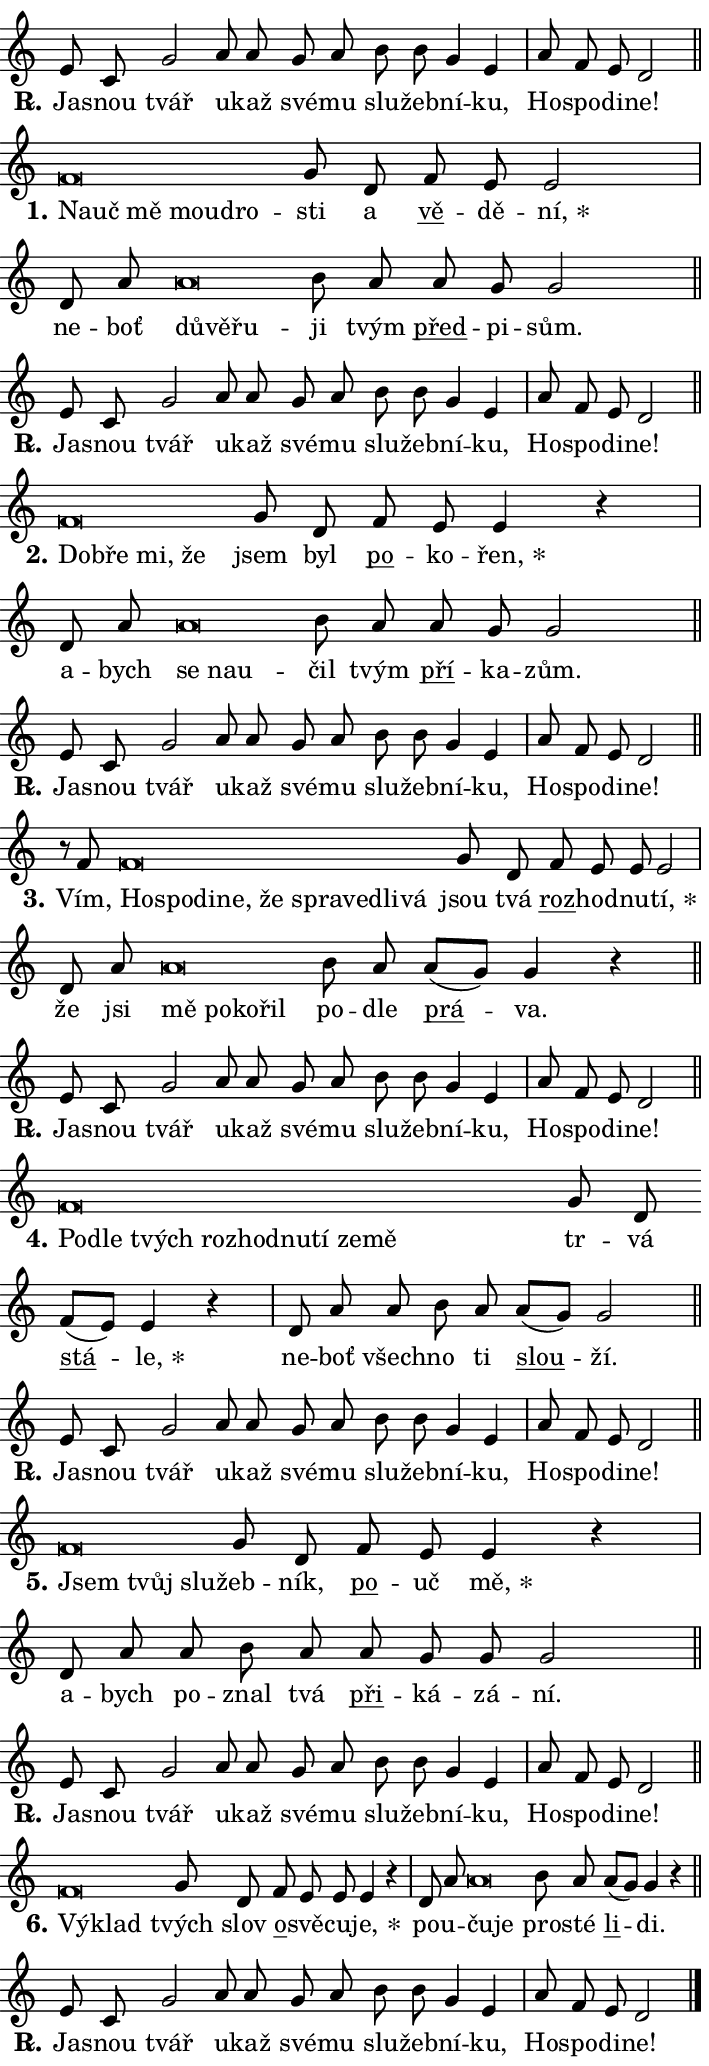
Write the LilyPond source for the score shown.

\version "2.24.0"
\header { tagline = "" }
\paper {
  indent = 0\cm
  top-margin = 0\cm
  right-margin = 0.13\cm % to fit lyric hyphens
  bottom-margin = 0\cm
  left-margin = 0\cm
  paper-width = 12\cm
  page-breaking = #ly:one-page-breaking
  system-system-spacing.basic-distance = #11
  score-system-spacing.basic-distance = #11
  ragged-last = ##f
}


%% Author: Thomas Morley
%% https://lists.gnu.org/archive/html/lilypond-user/2020-05/msg00002.html
#(define (line-position grob)
"Returns position of @var[grob} in current system:
   @code{'start}, if at first time-step
   @code{'end}, if at last time-step
   @code{'middle} otherwise
"
  (let* ((col (ly:item-get-column grob))
         (ln (ly:grob-object col 'left-neighbor))
         (rn (ly:grob-object col 'right-neighbor))
         (col-to-check-left (if (ly:grob? ln) ln col))
         (col-to-check-right (if (ly:grob? rn) rn col))
         (break-dir-left
           (and
             (ly:grob-property col-to-check-left 'non-musical #f)
             (ly:item-break-dir col-to-check-left)))
         (break-dir-right
           (and
             (ly:grob-property col-to-check-right 'non-musical #f)
             (ly:item-break-dir col-to-check-right))))
        (cond ((eqv? 1 break-dir-left) 'start)
              ((eqv? -1 break-dir-right) 'end)
              (else 'middle))))

#(define (tranparent-at-line-position vctor)
  (lambda (grob)
  "Relying on @code{line-position} select the relevant enry from @var{vctor}.
Used to determine transparency,"
    (case (line-position grob)
      ((end) (not (vector-ref vctor 0)))
      ((middle) (not (vector-ref vctor 1)))
      ((start) (not (vector-ref vctor 2))))))

noteHeadBreakVisibility =
#(define-music-function (break-visibility)(vector?)
"Makes @code{NoteHead}s transparent relying on @var{break-visibility}"
#{
  \override NoteHead.transparent =
    #(tranparent-at-line-position break-visibility)
#})

#(define delete-ledgers-for-transparent-note-heads
  (lambda (grob)
    "Reads whether a @code{NoteHead} is transparent.
If so this @code{NoteHead} is removed from @code{'note-heads} from
@var{grob}, which is supposed to be @code{LedgerLineSpanner}.
As a result ledgers are not printed for this @code{NoteHead}"
    (let* ((nhds-array (ly:grob-object grob 'note-heads))
           (nhds-list
             (if (ly:grob-array? nhds-array)
                 (ly:grob-array->list nhds-array)
                 '()))
           ;; Relies on the transparent-property being done before
           ;; Staff.LedgerLineSpanner.after-line-breaking is executed.
           ;; This is fragile ...
           (to-keep
             (remove
               (lambda (nhd)
                 (ly:grob-property nhd 'transparent #f))
               nhds-list)))
      ;; TODO find a better method to iterate over grob-arrays, similiar
      ;; to filter/remove etc for lists
      ;; For now rebuilt from scratch
      (set! (ly:grob-object grob 'note-heads)  '())
      (for-each
        (lambda (nhd)
          (ly:pointer-group-interface::add-grob grob 'note-heads nhd))
        to-keep))))

squashNotes = {
  \override NoteHead.X-extent = #'(-0.2 . 0.2)
  \override NoteHead.Y-extent = #'(-0.75 . 0)
  \override NoteHead.stencil =
    #(lambda (grob)
       (let ((pos (ly:grob-property grob 'staff-position)))
         (begin
           (if (< pos -7) (display "ERROR: Lower brevis then expected\n") (display ""))
           (if (<= pos -6) ly:text-interface::print ly:note-head::print))))
}
unSquashNotes = {
  \revert NoteHead.X-extent
  \revert NoteHead.Y-extent
  \revert NoteHead.stencil
}

hideNotes = \noteHeadBreakVisibility #begin-of-line-visible
unHideNotes = \noteHeadBreakVisibility #all-visible

% work-around for resetting accidentals
% https://lilypond.org/doc/v2.23/Documentation/notation/displaying-rhythms#unmetered-music
cadenzaMeasure = {
  \cadenzaOff
  \partial 1024 s1024
  \cadenzaOn
}

#(define-markup-command (accent layout props text) (markup?)
  "Underline accented syllable"
  (interpret-markup layout props
    #{\markup \override #'(offset . 4.3) \underline { #text }#}))

responsum = \markup \concat {
  "R" \hspace #-1.05 \path #0.1 #'((moveto 0 0.07) (lineto 0.9 0.8)) \hspace #0.05 "."
}

spaceSize = #0.6828661417322834 % exact space size for TeX Gyre Schola

\layout {
  \context {
    \Staff
    \remove "Time_signature_engraver"
    \override LedgerLineSpanner.after-line-breaking = #delete-ledgers-for-transparent-note-heads
  }
  \context {
    \Lyrics {
      \override LyricSpace.minimum-distance = \spaceSize
      \override LyricText.font-name = #"TeX Gyre Schola"
      \override LyricText.font-size = 1
      \override StanzaNumber.font-name = #"TeX Gyre Schola Bold"
      \override StanzaNumber.font-size = 1
    }
  }
  \context {
    \Score 
    \override NoteHead.text =
      #(lambda (grob) 
        (let ((pos (ly:grob-property grob 'staff-position)))
          #{\markup {
            \combine
              \halign #-0.55 \raise #(if (= pos -6) 0 0.5) \override #'(thickness . 2) \draw-line #'(3.2 . 0)
              \musicglyph "noteheads.sM1"
          }#}))
  }
}

% magnetic-lyrics.ily
%
%   written by
%     Jean Abou Samra <jean@abou-samra.fr>
%     Werner Lemberg <wl@gnu.org>
%
%   adapted by
%     Jiri Hon <jiri.hon@gmail.com>
%
% Version 2022-Apr-15

% https://www.mail-archive.com/lilypond-user@gnu.org/msg149350.html

#(define (Left_hyphen_pointer_engraver context)
   "Collect syllable-hyphen-syllable occurrences in lyrics and store
them in properties.  This engraver only looks to the left.  For
example, if the lyrics input is @code{foo -- bar}, it does the
following.

@itemize @bullet
@item
Set the @code{text} property of the @code{LyricHyphen} grob between
@q{foo} and @q{bar} to @code{foo}.

@item
Set the @code{left-hyphen} property of the @code{LyricText} grob with
text @q{foo} to the @code{LyricHyphen} grob between @q{foo} and
@q{bar}.
@end itemize

Use this auxiliary engraver in combination with the
@code{lyric-@/text::@/apply-@/magnetic-@/offset!} hook."
   (let ((hyphen #f)
         (text #f))
     (make-engraver
      (acknowledgers
       ((lyric-syllable-interface engraver grob source-engraver)
        (set! text grob)))
      (end-acknowledgers
       ((lyric-hyphen-interface engraver grob source-engraver)
        ;(when (not (grob::has-interface grob 'lyric-space-interface))
          (set! hyphen grob)));)
      ((stop-translation-timestep engraver)
       (when (and text hyphen)
         (ly:grob-set-object! text 'left-hyphen hyphen))
       (set! text #f)
       (set! hyphen #f)))))

#(define (lyric-text::apply-magnetic-offset! grob)
   "If the space between two syllables is less than the value in
property @code{LyricText@/.details@/.squash-threshold}, move the right
syllable to the left so that it gets concatenated with the left
syllable.

Use this function as a hook for
@code{LyricText@/.after-@/line-@/breaking} if the
@code{Left_@/hyphen_@/pointer_@/engraver} is active."
   (let ((hyphen (ly:grob-object grob 'left-hyphen #f)))
     (when hyphen
       (let ((left-text (ly:spanner-bound hyphen LEFT)))
         (when (grob::has-interface left-text 'lyric-syllable-interface)
           (let* ((common (ly:grob-common-refpoint grob left-text X))
                  (this-x-ext (ly:grob-extent grob common X))
                  (left-x-ext
                   (begin
                     ;; Trigger magnetism for left-text.
                     (ly:grob-property left-text 'after-line-breaking)
                     (ly:grob-extent left-text common X)))
                  ;; `delta` is the gap width between two syllables.
                  (delta (- (interval-start this-x-ext)
                            (interval-end left-x-ext)))
                  (details (ly:grob-property grob 'details))
                  (threshold (assoc-get 'squash-threshold details 0.2)))
             (when (< delta threshold)
               (let* (;; We have to manipulate the input text so that
                      ;; ligatures crossing syllable boundaries are not
                      ;; disabled.  For languages based on the Latin
                      ;; script this is essentially a beautification.
                      ;; However, for non-Western scripts it can be a
                      ;; necessity.
                      (lt (ly:grob-property left-text 'text))
                      (rt (ly:grob-property grob 'text))
                      (is-space (grob::has-interface hyphen 'lyric-space-interface))
                      (space (if is-space " " ""))
                      (extra-delta (if is-space spaceSize 0))
                      ;; Append new syllable.
                      (ltrt-space (if (and (string? lt) (string? rt))
                                (string-append lt space rt)
                                (make-concat-markup (list lt space rt))))
                      ;; Right-align `ltrt` to the right side.
                      (ltrt-space-markup (grob-interpret-markup
                               grob
                               (make-translate-markup
                                (cons (interval-length this-x-ext) 0)
                                (make-right-align-markup ltrt-space)))))
                 (begin
                   ;; Don't print `left-text`.
                   (ly:grob-set-property! left-text 'stencil #f)
                   ;; Set text and stencil (which holds all collected
                   ;; syllables so far) and shift it to the left.
                   (ly:grob-set-property! grob 'text ltrt-space)
                   (ly:grob-set-property! grob 'stencil ltrt-space-markup)
                   (ly:grob-translate-axis! grob (- (- delta extra-delta)) X))))))))))


#(define (lyric-hyphen::displace-bounds-first grob)
   ;; Make very sure this callback isn't triggered too early.
   (let ((left (ly:spanner-bound grob LEFT))
         (right (ly:spanner-bound grob RIGHT)))
     (ly:grob-property left 'after-line-breaking)
     (ly:grob-property right 'after-line-breaking)
     (ly:lyric-hyphen::print grob)))

squashThreshold = #0.4

\layout {
  \context {
    \Lyrics
    \consists #Left_hyphen_pointer_engraver
    \override LyricText.after-line-breaking =
      #lyric-text::apply-magnetic-offset!
    \override LyricHyphen.stencil = #lyric-hyphen::displace-bounds-first
    \override LyricText.details.squash-threshold = \squashThreshold
    \override LyricHyphen.minimum-distance = 0
    \override LyricHyphen.minimum-length = \squashThreshold
  }
}

squashText = \override LyricText.details.squash-threshold = 9999
unSquashText = \override LyricText.details.squash-threshold = \squashThreshold

leftText = \override LyricText.self-alignment-X = #LEFT
unLeftText = \revert LyricText.self-alignment-X

starOffset = #(lambda (grob) 
                (let ((x_offset (ly:self-alignment-interface::aligned-on-x-parent grob)))
                  (if (= x_offset 0) 0 (+ x_offset 1.2))))

star = #(define-music-function (syllable)(string?)
"Append star separator at the end of a syllable"
#{
  \once \override LyricText.X-offset = #starOffset
  \lyricmode { \markup {
    #syllable
    \override #'((font-name . "TeX Gyre Schola Bold")) \hspace #0.2 \lower #0.65 \larger "*"
  } }
#})

starAccent = #(define-music-function (syllable)(string?)
"Append star separator at the end of a syllable and make accent"
#{
  \once \override LyricText.X-offset = #starOffset
  \lyricmode { \markup {
    \accent #syllable
    \override #'((font-name . "TeX Gyre Schola Bold")) \hspace #0.2 \lower #0.65 \larger "*"
  } }
#})

breath = #(define-music-function (syllable)(string?)
"Append breathing indicator at the end of a syllable"
#{
  \lyricmode { \markup { #syllable "+" } }
#})

optionalBreath = #(define-music-function (syllable)(string?)
"Append optional breathing indicator at the end of a syllable"
#{
  \lyricmode { \markup { #syllable "(+)" } }
#})


\score {
    <<
        \new Voice = "melody" { \cadenzaOn \key c \major \relative { e'8 c g'2 a8 a \bar "" g a \bar "" b b \bar "" g4 e \cadenzaMeasure \bar "|" a8 f e d2 \cadenzaMeasure \bar "||" \break } }
        \new Lyrics \lyricsto "melody" { \lyricmode { \set stanza = \responsum
Ja -- snou tvář u -- kaž své -- mu slu -- žeb -- ní -- ku, Ho -- spo -- di -- ne! } }
    >>
    \layout {}
}

\score {
    <<
        \new Voice = "melody" { \cadenzaOn \key c \major \relative { \squashNotes f'\breve*1/16 \hideNotes \breve*1/16 \bar "" \breve*1/16 \bar "" \breve*1/16 \breve*1/16 \bar "" \unHideNotes \unSquashNotes g8 d \bar "" f e e2 \cadenzaMeasure \bar "|" d8 a' \bar "" \squashNotes a\breve*1/16 \hideNotes \breve*1/16 \breve*1/16 \bar "" \unHideNotes \unSquashNotes b8 a \bar "" a g g2 \cadenzaMeasure \bar "||" \break } }
        \new Lyrics \lyricsto "melody" { \lyricmode { \set stanza = "1."
\leftText Na -- \squashText uč mě mou -- dro -- \unLeftText \unSquashText sti a \markup \accent vě -- dě -- \star ní, ne -- boť \leftText dů -- \squashText vě -- řu -- \unLeftText \unSquashText ji tvým \markup \accent před -- pi -- sům. } }
    >>
    \layout {}
}

\score {
    <<
        \new Voice = "melody" { \cadenzaOn \key c \major \relative { e'8 c g'2 a8 a \bar "" g a \bar "" b b \bar "" g4 e \cadenzaMeasure \bar "|" a8 f e d2 \cadenzaMeasure \bar "||" \break } }
        \new Lyrics \lyricsto "melody" { \lyricmode { \set stanza = \responsum
Ja -- snou tvář u -- kaž své -- mu slu -- žeb -- ní -- ku, Ho -- spo -- di -- ne! } }
    >>
    \layout {}
}

\score {
    <<
        \new Voice = "melody" { \cadenzaOn \key c \major \relative { \squashNotes f'\breve*1/16 \hideNotes \breve*1/16 \bar "" \breve*1/16 \breve*1/16 \bar "" \unHideNotes \unSquashNotes g8 d \bar "" f e e4 r \cadenzaMeasure \bar "|" d8 a' \bar "" \squashNotes a\breve*1/16 \hideNotes \breve*1/16 \breve*1/16 \bar "" \unHideNotes \unSquashNotes b8 a \bar "" a g g2 \cadenzaMeasure \bar "||" \break } }
        \new Lyrics \lyricsto "melody" { \lyricmode { \set stanza = "2."
\leftText Dob -- \squashText ře mi, že \unLeftText \unSquashText jsem byl \markup \accent po -- ko -- \star řen, a -- bych \leftText se \squashText na -- u -- \unLeftText \unSquashText čil tvým \markup \accent pří -- ka -- zům. } }
    >>
    \layout {}
}

\score {
    <<
        \new Voice = "melody" { \cadenzaOn \key c \major \relative { e'8 c g'2 a8 a \bar "" g a \bar "" b b \bar "" g4 e \cadenzaMeasure \bar "|" a8 f e d2 \cadenzaMeasure \bar "||" \break } }
        \new Lyrics \lyricsto "melody" { \lyricmode { \set stanza = \responsum
Ja -- snou tvář u -- kaž své -- mu slu -- žeb -- ní -- ku, Ho -- spo -- di -- ne! } }
    >>
    \layout {}
}

\score {
    <<
        \new Voice = "melody" { \cadenzaOn \key c \major \relative { r8 f'8 \squashNotes f\breve*1/16 \hideNotes \breve*1/16 \bar "" \breve*1/16 \bar "" \breve*1/16 \bar "" \breve*1/16 \bar "" \breve*1/16 \bar "" \breve*1/16 \bar "" \breve*1/16 \breve*1/16 \bar "" \unHideNotes \unSquashNotes g8 d \bar "" f e e e2 \cadenzaMeasure \bar "|" d8 a' \bar "" \squashNotes a\breve*1/16 \hideNotes \breve*1/16 \bar "" \breve*1/16 \breve*1/16 \bar "" \unHideNotes \unSquashNotes b8 a \bar "" a[( g)] g4 r \cadenzaMeasure \bar "||" \break } }
        \new Lyrics \lyricsto "melody" { \lyricmode { \set stanza = "3."
Vím, \leftText Ho -- \squashText spo -- di -- ne, že spra -- ve -- dli -- vá \unLeftText \unSquashText jsou tvá \markup \accent roz -- hod -- nu -- \star tí, že jsi \leftText mě \squashText po -- ko -- řil \unLeftText \unSquashText po -- dle \markup \accent prá -- va. } }
    >>
    \layout {}
}

\score {
    <<
        \new Voice = "melody" { \cadenzaOn \key c \major \relative { e'8 c g'2 a8 a \bar "" g a \bar "" b b \bar "" g4 e \cadenzaMeasure \bar "|" a8 f e d2 \cadenzaMeasure \bar "||" \break } }
        \new Lyrics \lyricsto "melody" { \lyricmode { \set stanza = \responsum
Ja -- snou tvář u -- kaž své -- mu slu -- žeb -- ní -- ku, Ho -- spo -- di -- ne! } }
    >>
    \layout {}
}

\score {
    <<
        \new Voice = "melody" { \cadenzaOn \key c \major \relative { \squashNotes f'\breve*1/16 \hideNotes \breve*1/16 \bar "" \breve*1/16 \bar "" \breve*1/16 \bar "" \breve*1/16 \bar "" \breve*1/16 \bar "" \breve*1/16 \bar "" \breve*1/16 \breve*1/16 \bar "" \unHideNotes \unSquashNotes g8 d \bar "" f[( e)] e4 r \cadenzaMeasure \bar "|" d8 a' \bar "" a b8 a \bar "" a[( g)] g2 \cadenzaMeasure \bar "||" \break } }
        \new Lyrics \lyricsto "melody" { \lyricmode { \set stanza = "4."
\leftText Po -- \squashText dle tvých roz -- hod -- nu -- tí ze -- mě \unLeftText \unSquashText tr -- vá \markup \accent stá -- \star le, ne -- boť všech -- no ti \markup \accent slou -- ží. } }
    >>
    \layout {}
}

\score {
    <<
        \new Voice = "melody" { \cadenzaOn \key c \major \relative { e'8 c g'2 a8 a \bar "" g a \bar "" b b \bar "" g4 e \cadenzaMeasure \bar "|" a8 f e d2 \cadenzaMeasure \bar "||" \break } }
        \new Lyrics \lyricsto "melody" { \lyricmode { \set stanza = \responsum
Ja -- snou tvář u -- kaž své -- mu slu -- žeb -- ní -- ku, Ho -- spo -- di -- ne! } }
    >>
    \layout {}
}

\score {
    <<
        \new Voice = "melody" { \cadenzaOn \key c \major \relative { \squashNotes f'\breve*1/16 \hideNotes \breve*1/16 \breve*1/16 \bar "" \unHideNotes \unSquashNotes g8 d \bar "" f e e4 r \cadenzaMeasure \bar "|" d8 a' \bar "" a b8 a \bar "" a g g g2 \cadenzaMeasure \bar "||" \break } }
        \new Lyrics \lyricsto "melody" { \lyricmode { \set stanza = "5."
\leftText Jsem \squashText tvůj slu -- \unLeftText \unSquashText žeb -- ník, \markup \accent po -- uč \star mě, a -- bych po -- znal tvá \markup \accent při -- ká -- zá -- ní. } }
    >>
    \layout {}
}

\score {
    <<
        \new Voice = "melody" { \cadenzaOn \key c \major \relative { e'8 c g'2 a8 a \bar "" g a \bar "" b b \bar "" g4 e \cadenzaMeasure \bar "|" a8 f e d2 \cadenzaMeasure \bar "||" \break } }
        \new Lyrics \lyricsto "melody" { \lyricmode { \set stanza = \responsum
Ja -- snou tvář u -- kaž své -- mu slu -- žeb -- ní -- ku, Ho -- spo -- di -- ne! } }
    >>
    \layout {}
}

\score {
    <<
        \new Voice = "melody" { \cadenzaOn \key c \major \relative { \squashNotes f'\breve*1/16 \hideNotes \breve*1/16 \bar "" \unHideNotes \unSquashNotes g8 d \bar "" f e e e4 r \cadenzaMeasure \bar "|" d8 a' \bar "" \squashNotes a\breve*1/16 \hideNotes \breve*1/16 \bar "" \unHideNotes \unSquashNotes b8 a \bar "" a[( g)] g4 r \cadenzaMeasure \bar "||" \break } }
        \new Lyrics \lyricsto "melody" { \lyricmode { \set stanza = "6."
\leftText Vý -- \squashText klad \unLeftText \unSquashText tvých slov \markup \accent o -- svě -- cu -- \star je, po -- u -- \leftText ču -- \squashText je \unLeftText \unSquashText pro -- sté \markup \accent li -- di. } }
    >>
    \layout {}
}

\score {
    <<
        \new Voice = "melody" { \cadenzaOn \key c \major \relative { e'8 c g'2 a8 a \bar "" g a \bar "" b b \bar "" g4 e \cadenzaMeasure \bar "|" a8 f e d2 \cadenzaMeasure \bar "||" \break } \bar "|." }
        \new Lyrics \lyricsto "melody" { \lyricmode { \set stanza = \responsum
Ja -- snou tvář u -- kaž své -- mu slu -- žeb -- ní -- ku, Ho -- spo -- di -- ne! } }
    >>
    \layout {}
}
